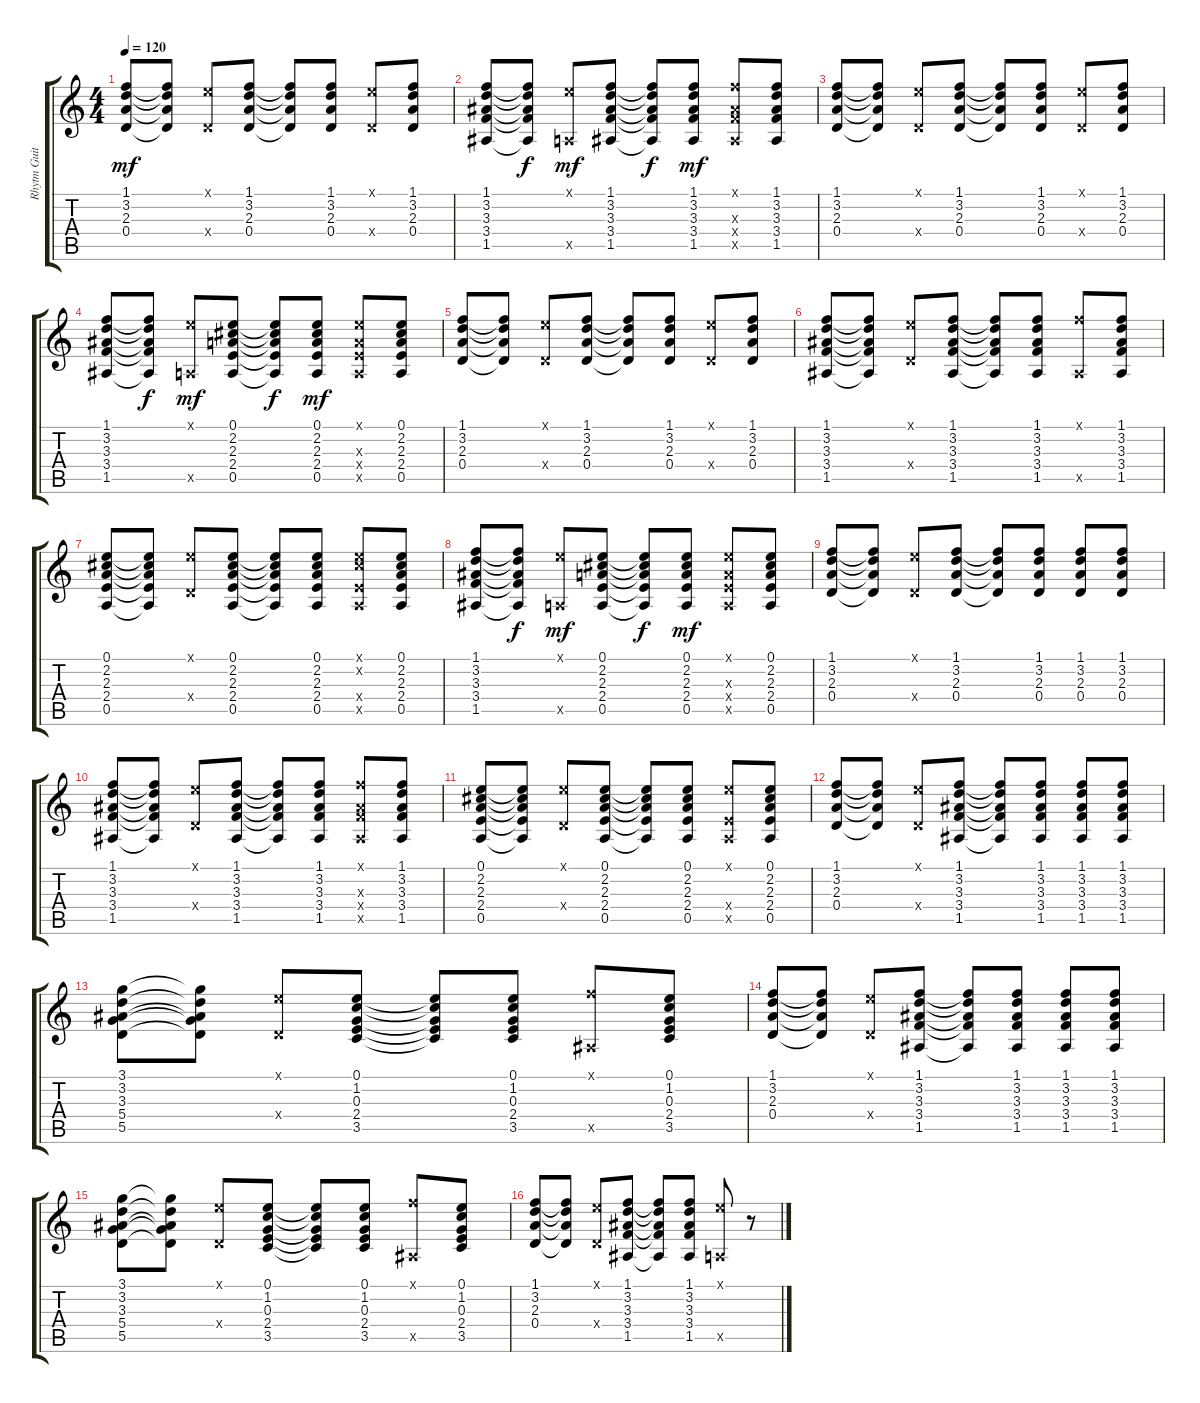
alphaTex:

\track ("Rhytm Guitar 2" "Rhytm Guit") {instrument acousticguitarsteel}
\staff {score tabs}
\tuning (E4 B3 G3 D3 A2 E2) {hide}
\ts (4 4)
\tempo 120
\clef g2
\ks c
(1.1 3.2 2.3 0.4).8{dy mf} (1.1{t} 3.2{t} 2.3{t} 0.4{t}).8 (0.1{x} 0.4{x}).8 (1.1 3.2 2.3 0.4).8 (1.1{t} 3.2{t} 2.3{t} 0.4{t}).8 (1.1 3.2 2.3 0.4).8 (0.1{x} 0.4{x}).8 (1.1 3.2 2.3 0.4).8 |
(1.1 3.2 3.3 3.4 1.5).8 (1.1{t} 3.2{t} 3.3{t} 3.4{t} 1.5{t}).8{dy f} (0.1{x} 0.5{x}).8{dy mf} (1.1 3.2 3.3 3.4 1.5).8 (1.1{t} 3.2{t} 3.3{t} 3.4{t} 1.5{t}).8{dy f} (1.1 3.2 3.3 3.4 1.5).8{dy mf} (1.1{x} 3.3{x} 3.4{x} 1.5{x}).8 (1.1 3.2 3.3 3.4 1.5).8 |
(1.1 3.2 2.3 0.4).8 (1.1{t} 3.2{t} 2.3{t} 0.4{t}).8 (0.1{x} 0.4{x}).8 (1.1 3.2 2.3 0.4).8 (1.1{t} 3.2{t} 2.3{t} 0.4{t}).8 (1.1 3.2 2.3 0.4).8 (0.1{x} 0.4{x}).8 (1.1 3.2 2.3 0.4).8 |
(1.1 3.2 3.3 3.4 1.5).8 (1.1{t} 3.2{t} 3.3{t} 3.4{t} 1.5{t}).8{dy f} (0.1{x} 0.5{x}).8{dy mf} (0.1 2.2 2.3 2.4 0.5).8 (0.1{t} 2.2{t} 2.3{t} 2.4{t} 0.5{t}).8{dy f} (0.1 2.2 2.3 2.4 0.5).8{dy mf} (0.1{x} 2.3{x} 2.4{x} 0.5{x}).8 (0.1 2.2 2.3 2.4 0.5).8 |
(1.1 3.2 2.3 0.4).8 (1.1{t} 3.2{t} 2.3{t} 0.4{t}).8 (0.1{x} 0.4{x}).8 (1.1 3.2 2.3 0.4).8 (1.1{t} 3.2{t} 2.3{t} 0.4{t}).8 (1.1 3.2 2.3 0.4).8 (0.1{x} 0.4{x}).8 (1.1 3.2 2.3 0.4).8 |
(1.1 3.2 3.3 3.4 1.5).8 (1.1{t} 3.2{t} 3.3{t} 3.4{t} 1.5{t}).8 (0.1{x} 0.4{x}).8 (1.1 3.2 3.3 3.4 1.5).8 (1.1{t} 3.2{t} 3.3{t} 3.4{t} 1.5{t}).8 (1.1 3.2 3.3 3.4 1.5).8 (1.1{x} 1.5{x}).8 (1.1 3.2 3.3 3.4 1.5).8 |
(0.1 2.2 2.3 2.4 0.5).8 (0.1{t} 2.2{t} 2.3{t} 2.4{t} 0.5{t}).8 (0.1{x} 0.4{x}).8 (0.1 2.2 2.3 2.4 0.5).8 (0.1{t} 2.2{t} 2.3{t} 2.4{t} 0.5{t}).8 (0.1 2.2 2.3 2.4 0.5).8 (0.1{x} 2.2{x} 2.4{x} 0.5{x}).8 (0.1 2.2 2.3 2.4 0.5).8 |
(1.1 3.2 3.3 3.4 1.5).8 (1.1{t} 3.2{t} 3.3{t} 3.4{t} 1.5{t}).8{dy f} (0.1{x} 0.5{x}).8{dy mf} (0.1 2.2 2.3 2.4 0.5).8 (0.1{t} 2.2{t} 2.3{t} 2.4{t} 0.5{t}).8{dy f} (0.1 2.2 2.3 2.4 0.5).8{dy mf} (0.1{x} 2.3{x} 2.4{x} 0.5{x}).8 (0.1 2.2 2.3 2.4 0.5).8 |
(1.1 3.2 2.3 0.4).8 (1.1{t} 3.2{t} 2.3{t} 0.4{t}).8 (0.1{x} 0.4{x}).8 (1.1 3.2 2.3 0.4).8 (1.1{t} 3.2{t} 2.3{t} 0.4{t}).8 (1.1 3.2 2.3 0.4).8 (1.1 3.2 2.3 0.4).8 (1.1 3.2 2.3 0.4).8 |
(1.1 3.2 3.3 3.4 1.5).8 (1.1{t} 3.2{t} 3.3{t} 3.4{t} 1.5{t}).8 (0.1{x} 0.4{x}).8 (1.1 3.2 3.3 3.4 1.5).8 (1.1{t} 3.2{t} 3.3{t} 3.4{t} 1.5{t}).8 (1.1 3.2 3.3 3.4 1.5).8 (1.1{x} 3.3{x} 3.4{x} 1.5{x}).8 (1.1 3.2 3.3 3.4 1.5).8 |
(0.1 2.2 2.3 2.4 0.5).8 (0.1{t} 2.2{t} 2.3{t} 2.4{t} 0.5{t}).8 (0.1{x} 0.4{x}).8 (0.1 2.2 2.3 2.4 0.5).8 (0.1{t} 2.2{t} 2.3{t} 2.4{t} 0.5{t}).8 (0.1 2.2 2.3 2.4 0.5).8 (0.1{x} 2.4{x} 0.5{x}).8 (0.1 2.2 2.3 2.4 0.5).8 |
(1.1 3.2 2.3 0.4).8 (1.1{t} 3.2{t} 2.3{t} 0.4{t}).8 (0.1{x} 0.4{x}).8 (1.1 3.2 3.3 3.4 1.5).8 (1.1{t} 3.2{t} 3.3{t} 3.4{t} 1.5{t}).8 (1.1 3.2 3.3 3.4 1.5).8 (1.1 3.2 3.3 3.4 1.5).8 (1.1 3.2 3.3 3.4 1.5).8 |
(3.1 3.2 3.3 5.4 5.5).8 (3.1{t} 3.2{t} 3.3{t} 5.4{t} 5.5{t}).8 (0.1{x} 0.4{x}).8 (0.1 1.2 0.3 2.4 3.5).8 (0.1{t} 1.2{t} 0.3{t} 2.4{t} 3.5{t}).8 (0.1 1.2 0.3 2.4 3.5).8 (1.1{x} 1.5{x}).8 (0.1 1.2 0.3 2.4 3.5).8 |
(1.1 3.2 2.3 0.4).8 (1.1{t} 3.2{t} 2.3{t} 0.4{t}).8 (0.1{x} 0.4{x}).8 (1.1 3.2 3.3 3.4 1.5).8 (1.1{t} 3.2{t} 3.3{t} 3.4{t} 1.5{t}).8 (1.1 3.2 3.3 3.4 1.5).8 (1.1 3.2 3.3 3.4 1.5).8 (1.1 3.2 3.3 3.4 1.5).8 |
(3.1 3.2 3.3 5.4 5.5).8 (3.1{t} 3.2{t} 3.3{t} 5.4{t} 5.5{t}).8 (0.1{x} 0.4{x}).8 (0.1 1.2 0.3 2.4 3.5).8 (0.1{t} 1.2{t} 0.3{t} 2.4{t} 3.5{t}).8 (0.1 1.2 0.3 2.4 3.5).8 (1.1{x} 1.5{x}).8 (0.1 1.2 0.3 2.4 3.5).8 |
(1.1 3.2 2.3 0.4).8 (1.1{t} 3.2{t} 2.3{t} 0.4{t}).8 (0.1{x} 0.4{x}).8 (1.1 3.2 3.3 3.4 1.5).8 (1.1{t} 3.2{t} 3.3{t} 3.4{t} 1.5{t}).8 (1.1 3.2 3.3 3.4 1.5).8 (0.1{x} 0.5{x}).8 r.8
